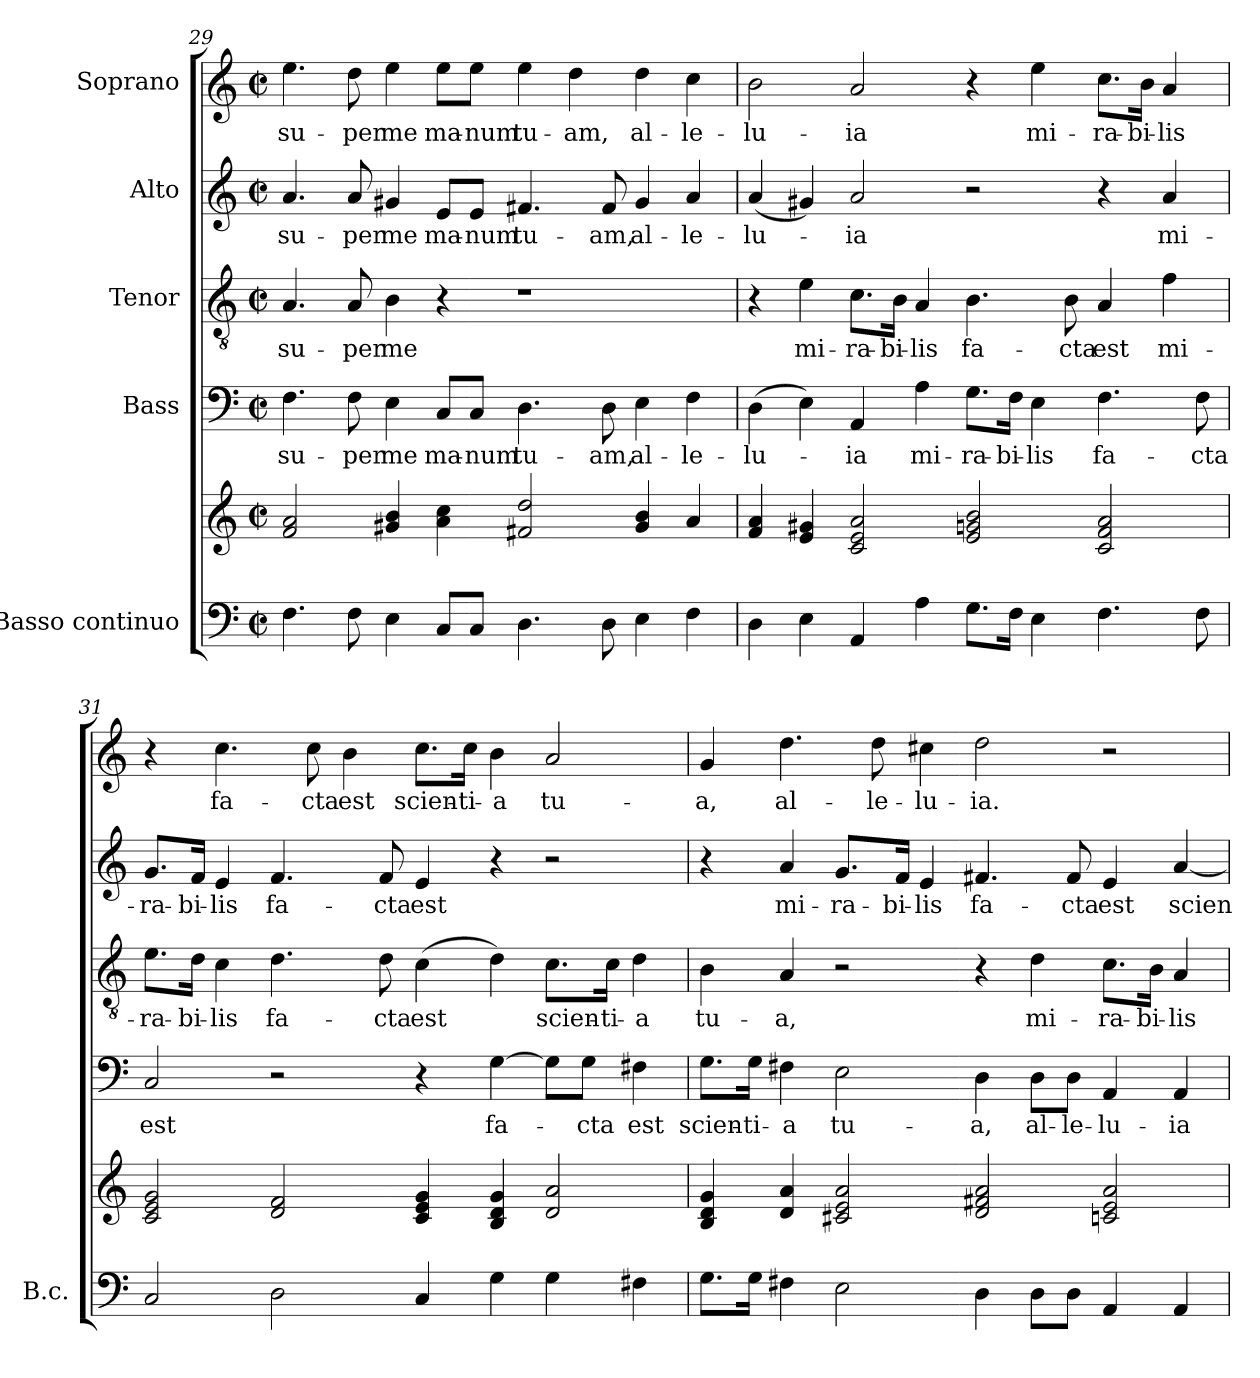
**kern	**kern	**kern	**text	**kern	**text	**kern	**text	**kern	**text
*part5	*part5	*part4	*part4	*part3	*part3	*part2	*part2	*part1	*part1
*staff6	*staff5	*staff4	*staff4	*staff3	*staff3	*staff2	*staff2	*staff1	*staff1
*I"Basso continuo	*	*I"Bass	*	*I"Tenor	*	*I"Alto	*	*I"Soprano	*
*I'B.c.	*	*	*	*	*	*	*	*	*
*clefF4	*clefG2	*clefF4	*	*clefGv2	*	*clefG2	*	*clefG2	*
*k[]	*k[]	*k[]	*	*k[]	*	*k[]	*	*k[]	*
*C:	*C:	*C:	*	*C:	*	*C:	*	*C:	*
*M2/2	*M2/2	*M2/2	*	*M2/2	*	*M2/2	*	*M2/2	*
*met(c|)	*met(c|)	*met(c|)	*	*met(c|)	*	*met(c|)	*	*met(c|)	*
=29	=29	=29	=29	=29	=29	=29	=29	=29	=29
!	!	!	!LO:LY:b	!	!LO:LY:b	!	!LO:LY:b	!	!LO:LY:b
4.F\	2f!/ 2a!/	4.F\	su-	4.A/	su-	4.a/	su-	4.ee\	su-
!	!	!	!LO:LY:b	!	!LO:LY:b	!	!LO:LY:b	!	!LO:LY:b
8F\	.	8F\	-per	8A/	-per	8a/	-per	8dd\	-per
!	!	!	!LO:LY:b	!	!LO:LY:b	!	!LO:LY:b	!	!LO:LY:b
4E\	4g#X!/ 4b!/	4E\	me	4B\	me	4g#X/	me	4ee\	me
!	!	!	!LO:LY:b	!	!	!	!LO:LY:b	!	!LO:LY:b
8C/L	4a!\ 4cc!\	8C/L	ma-	4r	.	8e/L	ma-	8ee\L	ma-
!	!	!	!LO:LY:b	!	!	!	!LO:LY:b	!	!LO:LY:b
8C/J	.	8C/J	-num	.	.	8e/J	-num	8ee\J	-num
!	!	!	!LO:LY:b	!	!	!	!LO:LY:b	!	!LO:LY:b
4.D\	2f#X!/ 2dd!/	4.D\	tu-	1r	.	4.f#X/	tu-	4ee\	tu-
!	!	!	!	!	!	!	!	!	!LO:LY:b
.	.	.	.	.	.	.	.	4dd\	-am,
!	!	!	!LO:LY:b	!	!	!	!LO:LY:b	!	!
8D\	.	8D\	-am,	.	.	8f#/	-am,	.	.
!	!	!	!LO:LY:b	!	!	!	!LO:LY:b	!	!LO:LY:b
4E\	4g#!/ 4b!/	4E\	al-	.	.	4g#/	al-	4dd\	al-
!	!	!	!LO:LY:b	!	!	!	!LO:LY:b	!	!LO:LY:b
4F\	4a!/	4F\	-le-	.	.	4a/	-le-	4cc\	-le-
!!LO:PB:g=z
=30	=30	=30	=30	=30	=30	=30	=30	=30	=30
!	!	!	!LO:LY:b	!	!	!	!LO:LY:b	!	!LO:LY:b
4D\	4f!/ 4a!/	(>4D\	-lu-	4r	.	(<4a/	-lu-	2b\	-lu-
!	!	!	!	!	!LO:LY:b	!	!	!	!
4E\	4e!/ 4g#X!/	4E\)	.	4e\	mi-	4g#X/)	.	.	.
!	!	!	!LO:LY:b	!	!LO:LY:b	!	!LO:LY:b	!	!LO:LY:b
4AA/	2c!/ 2e!/ 2a!/	4AA/	-ia	8.c\L	-ra-	2a/	-ia	2a/	-ia
!	!	!	!	!	!LO:LY:b	!	!	!	!
.	.	.	.	16B\Jk	-bi-	.	.	.	.
!	!	!	!LO:LY:b	!	!LO:LY:b	!	!	!	!
4A\	.	4A\	mi-	4A/	-lis	.	.	.	.
!	!	!	!LO:LY:b	!	!LO:LY:b	!	!	!	!
8.G\L	2e!/ 2gn!/ 2b!/	8.G\L	-ra-	4.B\	fa-	2r	.	4r	.
!	!	!	!LO:LY:b	!	!	!	!	!	!
16F\Jk	.	16F\Jk	-bi-	.	.	.	.	.	.
!	!	!	!LO:LY:b	!	!	!	!	!	!LO:LY:b
4E\	.	4E\	-lis	.	.	.	.	4ee\	mi-
!	!	!	!	!	!LO:LY:b	!	!	!	!
.	.	.	.	8B\	-cta	.	.	.	.
!	!	!	!LO:LY:b	!	!LO:LY:b	!	!	!	!LO:LY:b
4.F\	2c!/ 2f!/ 2a!/	4.F\	fa-	4A/	est	4r	.	8.cc\L	-ra-
!	!	!	!	!	!	!	!	!	!LO:LY:b
.	.	.	.	.	.	.	.	16b\Jk	-bi-
!	!	!	!	!	!LO:LY:b	!	!LO:LY:b	!	!LO:LY:b
.	.	.	.	4f\	mi-	4a/	mi-	4a/	-lis
!	!	!	!LO:LY:b	!	!	!	!	!	!
8F\	.	8F\	-cta	.	.	.	.	.	.
=31	=31	=31	=31	=31	=31	=31	=31	=31	=31
!	!	!	!LO:LY:b	!	!LO:LY:b	!	!LO:LY:b	!	!
2C/	2c!/ 2e!/ 2g!/	2C/	est	8.e\L	-ra-	8.g/L	-ra-	4r	.
!	!	!	!	!	!LO:LY:b	!	!LO:LY:b	!	!
.	.	.	.	16d\Jk	-bi-	16f/Jk	-bi-	.	.
!	!	!	!	!	!LO:LY:b	!	!LO:LY:b	!	!LO:LY:b
.	.	.	.	4c\	-lis	4e/	-lis	4.cc\	fa-
!	!	!	!	!	!LO:LY:b	!	!LO:LY:b	!	!
2D\	2d!/ 2f!/	2r	.	4.d\	fa-	4.f/	fa-	.	.
!	!	!	!	!	!	!	!	!	!LO:LY:b
.	.	.	.	.	.	.	.	8cc\	-cta
!	!	!	!	!	!	!	!	!	!LO:LY:b
.	.	.	.	.	.	.	.	4b\	est
!	!	!	!	!	!LO:LY:b	!	!LO:LY:b	!	!
.	.	.	.	8d\	-cta	8f/	-cta	.	.
!	!	!	!	!	!LO:LY:b	!	!LO:LY:b	!	!LO:LY:b
4C/	4c!/ 4e!/ 4g!/	4r	.	(>4c\	est	4e/	est	8.cc\L	scien-
!	!	!	!	!	!	!	!	!	!LO:LY:b
.	.	.	.	.	.	.	.	16cc\Jk	-ti-
!	!	!	!LO:LY:b	!	!	!	!	!	!LO:LY:b
4G\	4B!/ 4d!/ 4g!/	[4G\	fa-	4d\)	.	4r	.	4b\	-a
!	!	!	!	!	!LO:LY:b	!	!	!	!LO:LY:b
4G\	2d!/ 2a!/	8G\L]	.	8.c\L	scien-	2r	.	2a/	tu-
!	!	!	!LO:LY:b	!	!	!	!	!	!
.	.	8G\J	-cta	.	.	.	.	.	.
!	!	!	!	!	!LO:LY:b	!	!	!	!
.	.	.	.	16c\Jk	-ti-	.	.	.	.
!	!	!	!LO:LY:b	!	!LO:LY:b	!	!	!	!
4F#X\	.	4F#X\	est	4d\	-a	.	.	.	.
!!LO:LB:g=z
=32	=32	=32	=32	=32	=32	=32	=32	=32	=32
!	!	!	!LO:LY:b	!	!LO:LY:b	!	!	!	!LO:LY:b
8.G\L	4B!/ 4d!/ 4g!/	8.G\L	scien-	4B\	tu-	4r	.	4g/	-a,
!	!	!	!LO:LY:b	!	!	!	!	!	!
16G\Jk	.	16G\Jk	-ti-	.	.	.	.	.	.
!	!	!	!LO:LY:b	!	!LO:LY:b	!	!LO:LY:b	!	!LO:LY:b
4F#X\	4d!/ 4a!/	4F#X\	-a	4A/	-a,	4a/	mi-	4.dd\	al-
!	!	!	!LO:LY:b	!	!	!	!LO:LY:b	!	!
2E\	2c#X!/ 2e!/ 2a!/	2E\	tu-	2r	.	8.g/L	-ra-	.	.
!	!	!	!	!	!	!	!	!	!LO:LY:b
.	.	.	.	.	.	.	.	8dd\	-le-
!	!	!	!	!	!	!	!LO:LY:b	!	!
.	.	.	.	.	.	16f/Jk	-bi-	.	.
!	!	!	!	!	!	!	!LO:LY:b	!	!LO:LY:b
.	.	.	.	.	.	4e/	-lis	4cc#X\	-lu-
!	!	!	!LO:LY:b	!	!	!	!LO:LY:b	!	!LO:LY:b
4D\	2d!/ 2f#X!/ 2a!/	4D\	-a,	4r	.	4.f#X/	fa-	2dd\	-ia.
!	!	!	!LO:LY:b	!	!LO:LY:b	!	!	!	!
8D\L	.	8D\L	al-	4d\	mi-	.	.	.	.
!	!	!	!LO:LY:b	!	!	!	!LO:LY:b	!	!
8D\J	.	8D\J	-le-	.	.	8f#/	-cta	.	.
!	!	!	!LO:LY:b	!	!LO:LY:b	!	!LO:LY:b	!	!
4AA/	2cn!/ 2e!/ 2a!/	4AA/	-lu-	8.c\L	-ra-	4e/	est	2r	.
!	!	!	!	!	!LO:LY:b	!	!	!	!
.	.	.	.	16B\Jk	-bi-	.	.	.	.
!	!	!	!LO:LY:b	!	!LO:LY:b	!	!LO:LY:b	!	!
4AA/	.	4AA/	-ia	4A/	-lis	[4a/	scien-	.	.
=	=	=	=	=	=	=	=	=	=
*-	*-	*-	*-	*-	*-	*-	*-	*-	*-
